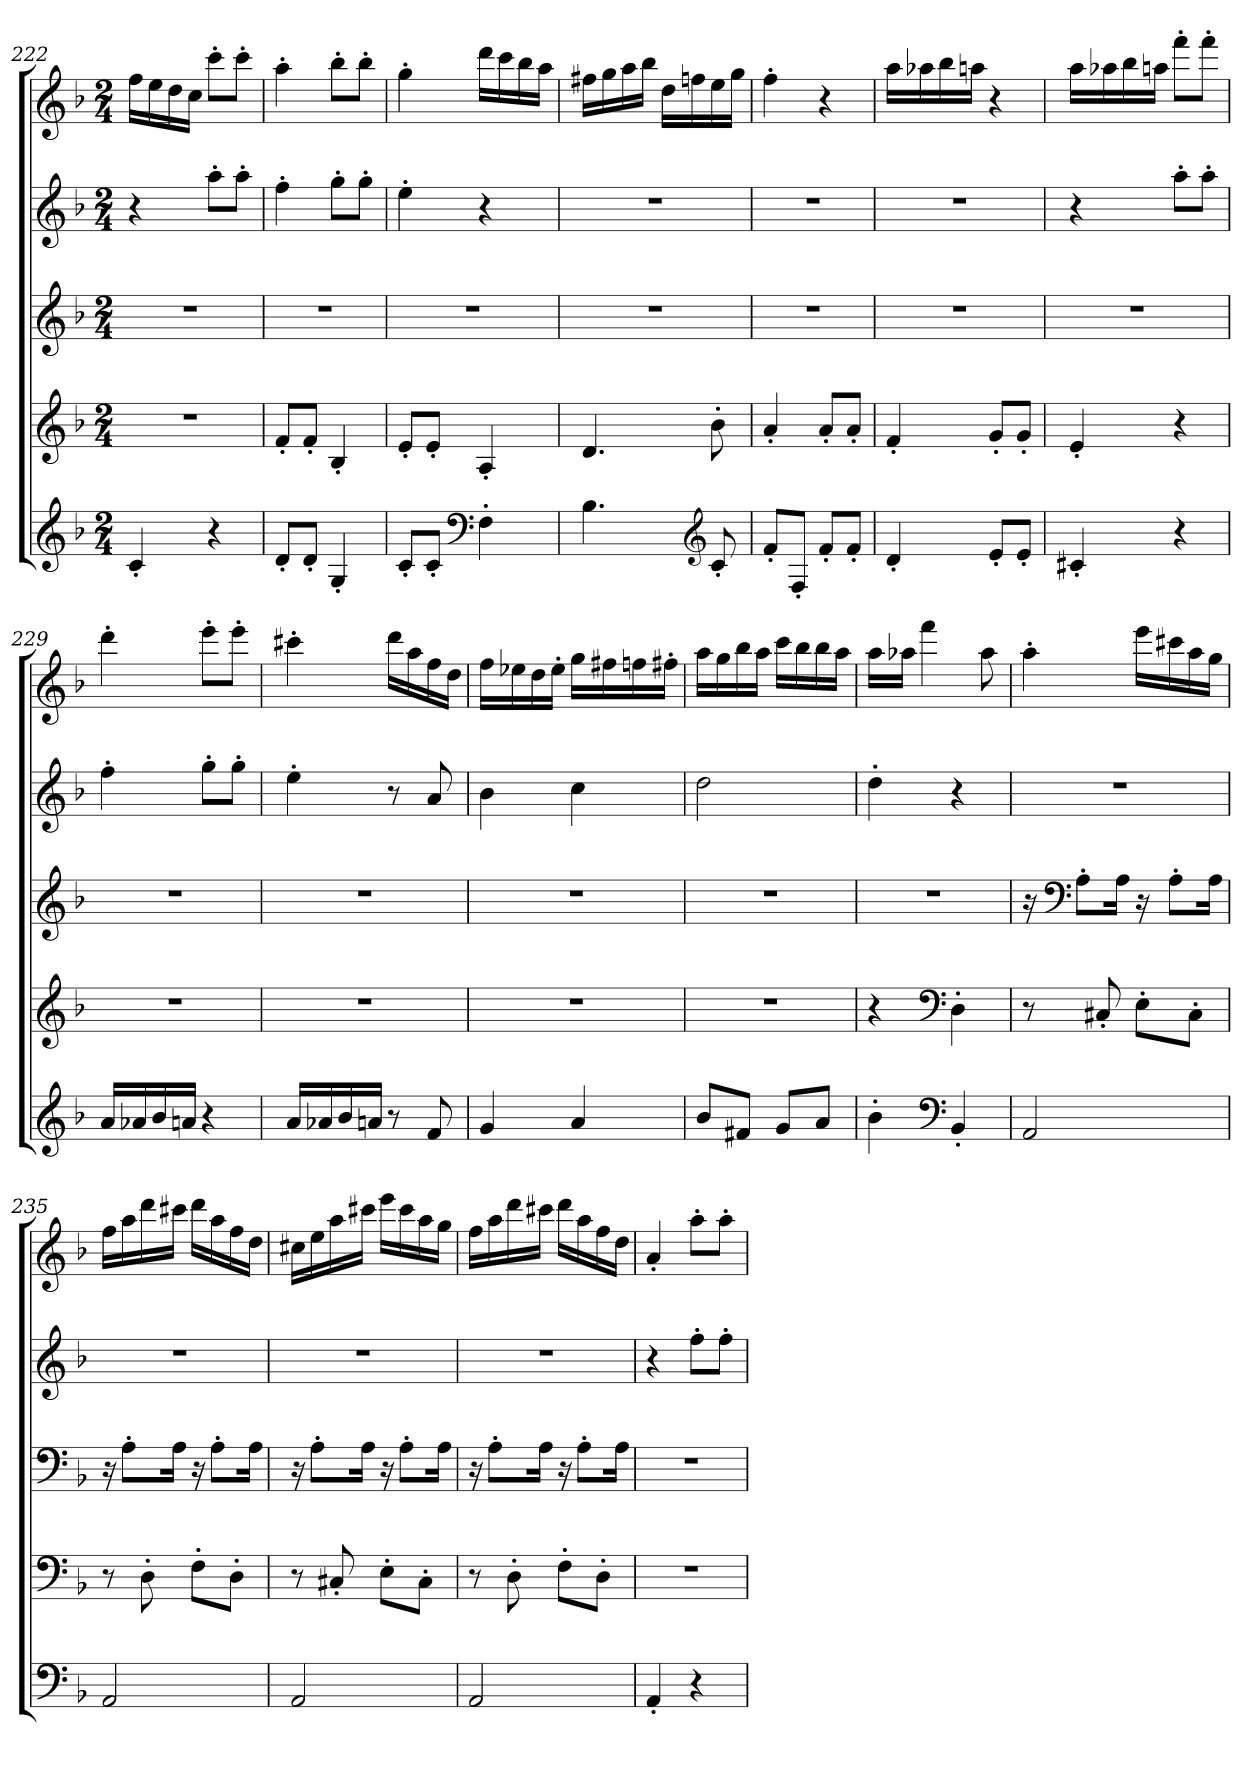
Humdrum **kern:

**kern	**kern	**kern	**kern	**kern
*part5	*part4	*part3	*part2	*part1
*staff5	*staff4	*staff3	*staff2	*staff1
*clefG2	*clefG2	*clefG2	*clefG2	*clefG2
*k[b-]	*k[b-]	*k[b-]	*k[b-]	*k[b-]
*M2/4	*M2/4	*M2/4	*M2/4	*M2/4
=222	=222	=222	=222	=222
4c'/	2r	2r	4r	16ff\LL
.	.	.	.	16ee\
.	.	.	.	16dd\
.	.	.	.	16cc\JJ
4r	.	.	8aa'\L	8ccc'\L
.	.	.	8aa'\J	8ccc'\J
=223	=223	=223	=223	=223
8d'/L	8f'/L	2r	4ff'\	4aa'\
8d'/J	8f'/J	.	.	.
4G'/	4B-'/	.	8gg'\L	8bb-'\L
.	.	.	8gg'\J	8bb-'\J
=224	=224	=224	=224	=224
8c'/L	8e'/L	2r	4ee'\	4gg'\
8c'/J	8e'/J	.	.	.
*clefF4	*	*	*	*
4F'\	4A'/	.	4r	16ddd\LL
.	.	.	.	16ccc\
.	.	.	.	16bb-\
.	.	.	.	16aa\JJ
=225	=225	=225	=225	=225
4.B-\	4.d/	2r	2r	16ff#X\LL
.	.	.	.	16gg\
.	.	.	.	16aa\
.	.	.	.	16bb-\JJ
.	.	.	.	16dd\LL
.	.	.	.	16ffn\
*clefG2	*	*	*	*
8c'/	8b-'\	.	.	16ee\
.	.	.	.	16gg\JJ
!!LO:LB:g=z
=226	=226	=226	=226	=226
*	*	*	*	*MM114
8f'/L	4a'/	2r	2r	4ff'\
8F'/J	.	.	.	.
*	*	*	*	*MM120
8f'/L	8a'/L	.	.	4r
8f'/J	8a'/J	.	.	.
=227	=227	=227	=227	=227
4d'/	4f'/	2r	2r	16aa\LL
.	.	.	.	16aa-X\
.	.	.	.	16bb-\
.	.	.	.	16aan\JJ
8e'/L	8g'/L	.	.	4r
8e'/J	8g'/J	.	.	.
=228	=228	=228	=228	=228
4c#X'/	4e'/	2r	4r	16aa\LL
.	.	.	.	16aa-X\
.	.	.	.	16bb-\
.	.	.	.	16aan\JJ
4r	4r	.	8aa'\L	8fff'\L
.	.	.	8aa'\J	8fff'\J
=229	=229	=229	=229	=229
16a/LL	2r	2r	4ff'\	4ddd'\
16a-X/	.	.	.	.
16b-/	.	.	.	.
16an/JJ	.	.	.	.
4r	.	.	8gg'\L	8eee'\L
.	.	.	8gg'\J	8eee'\J
=230	=230	=230	=230	=230
16a/LL	2r	2r	4ee'\	4ccc#X'\
16a-X/	.	.	.	.
16b-/	.	.	.	.
16an/JJ	.	.	.	.
8r	.	.	8r	16ddd\LL
.	.	.	.	16aa\
8f/	.	.	8a/	16ff\
.	.	.	.	16dd\JJ
!!LO:PB:g=z
=231	=231	=231	=231	=231
4g/	2r	2r	4b-\	16ff\LL
.	.	.	.	16ee-X\
.	.	.	.	16dd\
.	.	.	.	16ee-'\JJ
4a/	.	.	4cc\	16gg\LL
.	.	.	.	16ff#X\
.	.	.	.	16ffn\
.	.	.	.	16ff#X'\JJ
=232	=232	=232	=232	=232
8b-/L	2r	2r	2dd\	16aa\LL
.	.	.	.	16gg\
8f#X/J	.	.	.	16bb-\
.	.	.	.	16aa\JJ
8g/L	.	.	.	16ccc\LL
.	.	.	.	16bb-\
8a/J	.	.	.	16bb-\
.	.	.	.	16aa\JJ
=233	=233	=233	=233	=233
4b-'\	4r	2r	4dd'\	16aa\LL
.	.	.	.	16aa-X\JJ
.	.	.	.	4fff\
*clefF4	*clefF4	*	*	*
4BB-'/	4D'\	.	4r	.
.	.	.	.	8aa-\
=234	=234	=234	=234	=234
2AA/	8r	16r	2r	4aa'\
*	*	*clefF4	*	*
.	.	8A'\L	.	.
.	8C#X'/	.	.	.
.	.	16A\Jk	.	.
.	8E'\L	16r	.	16eee\LL
.	.	8A'\L	.	16ccc#X\
.	8C#'\J	.	.	16aa\
.	.	16A\Jk	.	16gg\JJ
!!LO:LB:g=z
=235	=235	=235	=235	=235
2AA/	8r	16r	2r	16ff\LL
.	.	8A'\L	.	16aa\
.	8D'\	.	.	16ddd\
.	.	16A\Jk	.	16ccc#X\JJ
.	8F'\L	16r	.	16ddd\LL
.	.	8A'\L	.	16aa\
.	8D'\J	.	.	16ff\
.	.	16A\Jk	.	16dd\JJ
=236	=236	=236	=236	=236
2AA/	8r	16r	2r	16cc#X\LL
.	.	8A'\L	.	16ee\
.	8C#X'/	.	.	16aa\
.	.	16A\Jk	.	16ccc#X\JJ
.	8E'\L	16r	.	16eee\LL
.	.	8A'\L	.	16ccc#\
.	8C#'\J	.	.	16aa\
.	.	16A\Jk	.	16gg\JJ
=237	=237	=237	=237	=237
2AA/	8r	16r	2r	16ff\LL
.	.	8A'\L	.	16aa\
.	8D'\	.	.	16ddd\
.	.	16A\Jk	.	16ccc#X\JJ
.	8F'\L	16r	.	16ddd\LL
.	.	8A'\L	.	16aa\
.	8D'\J	.	.	16ff\
.	.	16A\Jk	.	16dd\JJ
=238	=238	=238	=238	=238
*	*	*	*	*MM114
4AA'/	2r	2r	4r	4a'/
*	*	*	*	*MM120
4r	.	.	8ff'\L	8aa'\L
.	.	.	8ff'\J	8aa'\J
=	=	=	=	=
*-	*-	*-	*-	*-
